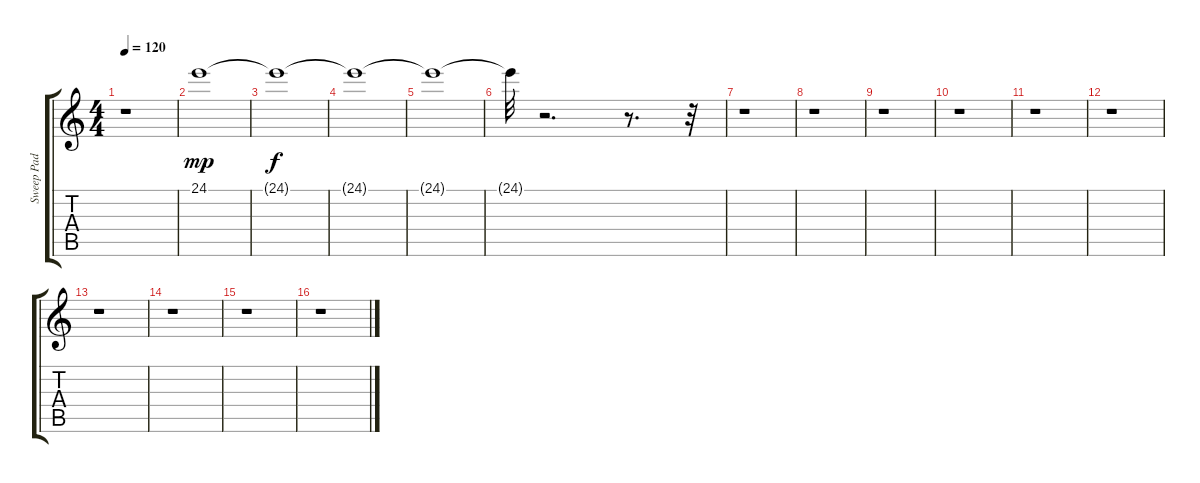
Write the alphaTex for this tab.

\track ("Sweep Pad " "Sweep Pad ") {instrument pad8sweep}
\staff {score tabs}
\tuning (E4 B3 G3 D3 A2 E2) {hide}
\ts (4 4)
\tempo 120
\clef g2
\ks c
r.1{dy mp} |
24.1.1 |
24.1{t}.1{dy f} |
24.1{t}.1 |
24.1{t}.1 |
24.1{t}.32 r.2{d} r.8{d} r.32 |
r.1 |
r.1 |
r.1 |
r.1 |
r.1 |
r.1 |
r.1 |
r.1 |
r.1 |
r.1
